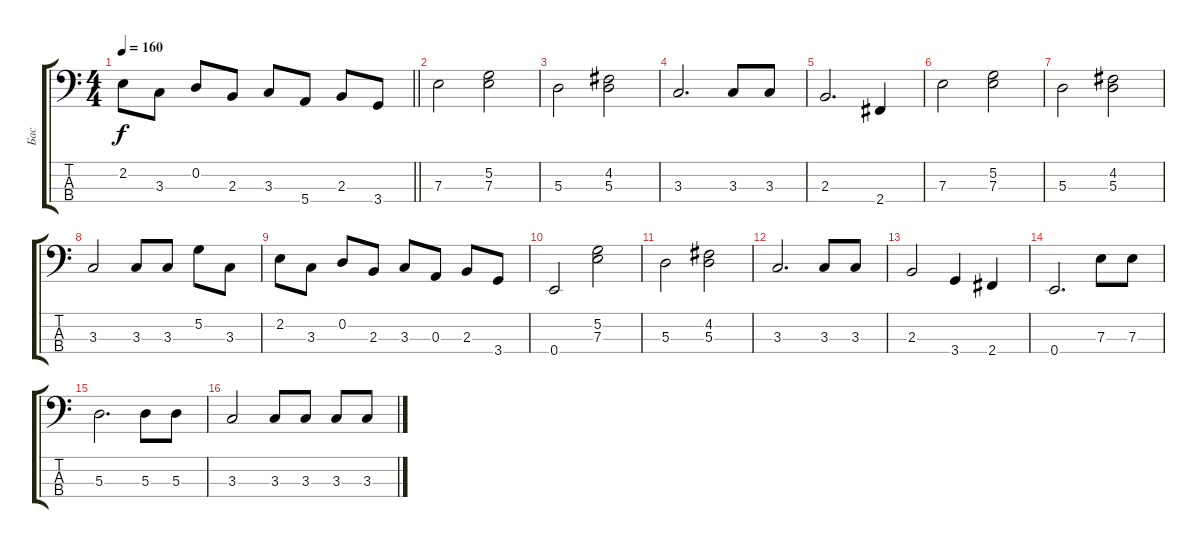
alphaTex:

\track ("Бас" "Бас") {instrument electricbassfinger}
\staff {score tabs}
\tuning (G2 D2 A1 E1) {hide}
\ts (4 4)
\tempo 160
\clef f4
\barLineRight lightlight
\ks c
2.2.8{dy f} 3.3.8 0.2.8 2.3.8 3.3.8 5.4.8 2.3.8 3.4.8 |
7.3.2 (5.2 7.3).2 |
5.3.2 (4.2 5.3).2 |
3.3.2{d} 3.3.8 3.3.8 |
2.3.2{d} 2.4.4 |
7.3.2 (5.2 7.3).2 |
5.3.2 (4.2 5.3).2 |
3.3.2 3.3.8 3.3.8 5.2.8 3.3.8 |
2.2.8 3.3.8 0.2.8 2.3.8 3.3.8 0.3.8 2.3.8 3.4.8 |
0.4.2 (5.2 7.3).2 |
5.3.2 (4.2 5.3).2 |
3.3.2{d} 3.3.8 3.3.8 |
2.3.2 3.4.4 2.4.4 |
0.4.2{d} 7.3.8 7.3.8 |
5.3.2{d} 5.3.8 5.3.8 |
3.3.2 3.3.8 3.3.8 3.3.8 3.3.8
